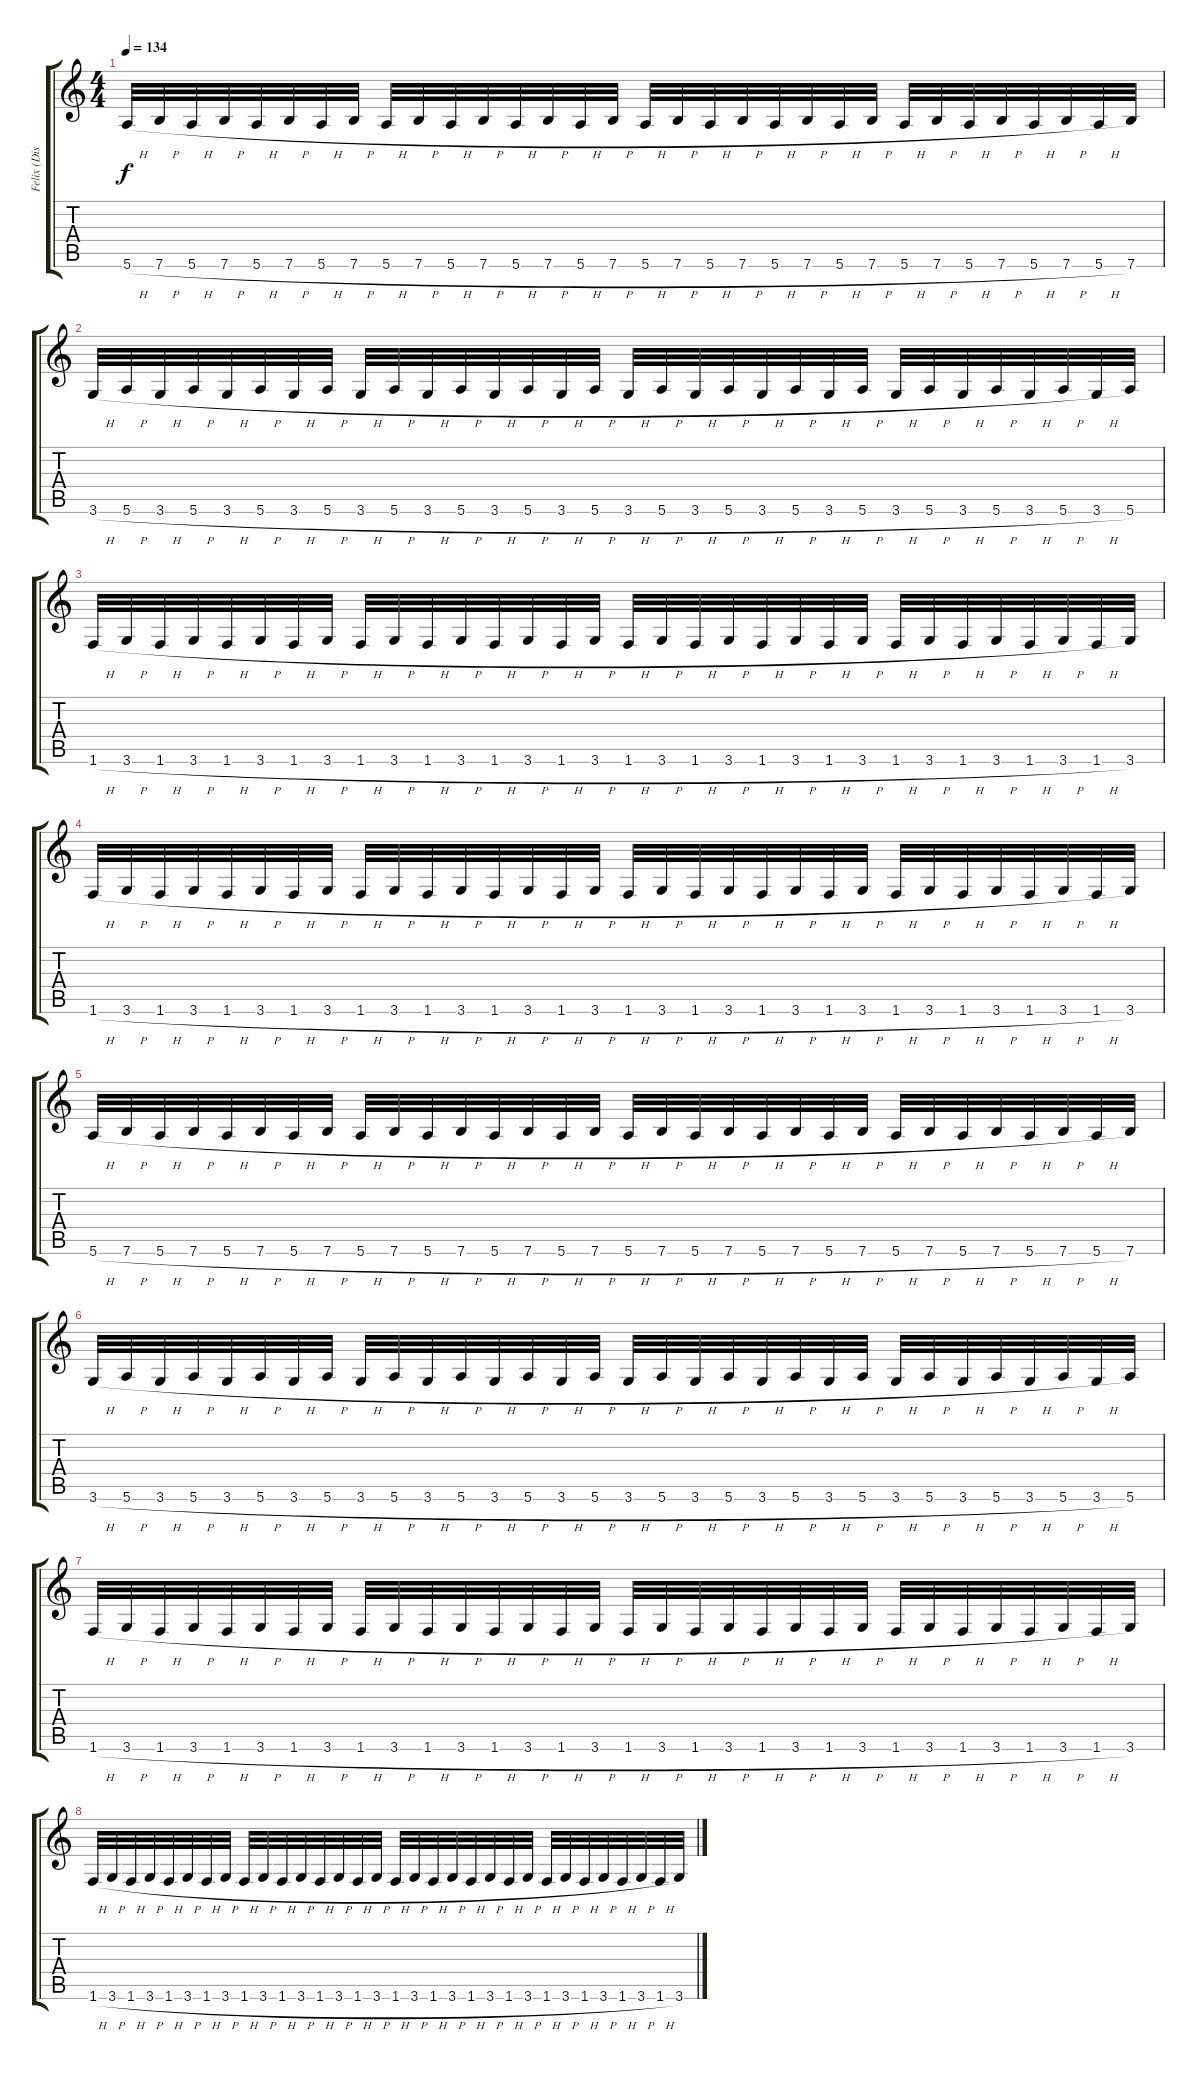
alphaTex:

\track ("Felix (Dist.-Guitar)" "Felix (Dis") {instrument distortionguitar}
\staff {score tabs}
\tuning (E4 B3 G3 D3 A2 E2) {hide}
\ts (4 4)
\tempo 134
\clef g2
\ks c
5.6{h}.32{dy f} 7.6{h}.32 5.6{h}.32 7.6{h}.32 5.6{h}.32 7.6{h}.32 5.6{h}.32 7.6{h}.32 5.6{h}.32 7.6{h}.32 5.6{h}.32 7.6{h}.32 5.6{h}.32 7.6{h}.32 5.6{h}.32 7.6{h}.32 5.6{h}.32 7.6{h}.32 5.6{h}.32 7.6{h}.32 5.6{h}.32 7.6{h}.32 5.6{h}.32 7.6{h}.32 5.6{h}.32 7.6{h}.32 5.6{h}.32 7.6{h}.32 5.6{h}.32 7.6{h}.32 5.6{h}.32 7.6.32 |
3.6{h}.32 5.6{h}.32 3.6{h}.32 5.6{h}.32 3.6{h}.32 5.6{h}.32 3.6{h}.32 5.6{h}.32 3.6{h}.32 5.6{h}.32 3.6{h}.32 5.6{h}.32 3.6{h}.32 5.6{h}.32 3.6{h}.32 5.6{h}.32 3.6{h}.32 5.6{h}.32 3.6{h}.32 5.6{h}.32 3.6{h}.32 5.6{h}.32 3.6{h}.32 5.6{h}.32 3.6{h}.32 5.6{h}.32 3.6{h}.32 5.6{h}.32 3.6{h}.32 5.6{h}.32 3.6{h}.32 5.6.32 |
1.6{h}.32 3.6{h}.32 1.6{h}.32 3.6{h}.32 1.6{h}.32 3.6{h}.32 1.6{h}.32 3.6{h}.32 1.6{h}.32 3.6{h}.32 1.6{h}.32 3.6{h}.32 1.6{h}.32 3.6{h}.32 1.6{h}.32 3.6{h}.32 1.6{h}.32 3.6{h}.32 1.6{h}.32 3.6{h}.32 1.6{h}.32 3.6{h}.32 1.6{h}.32 3.6{h}.32 1.6{h}.32 3.6{h}.32 1.6{h}.32 3.6{h}.32 1.6{h}.32 3.6{h}.32 1.6{h}.32 3.6.32 |
1.6{h}.32 3.6{h}.32 1.6{h}.32 3.6{h}.32 1.6{h}.32 3.6{h}.32 1.6{h}.32 3.6{h}.32 1.6{h}.32 3.6{h}.32 1.6{h}.32 3.6{h}.32 1.6{h}.32 3.6{h}.32 1.6{h}.32 3.6{h}.32 1.6{h}.32 3.6{h}.32 1.6{h}.32 3.6{h}.32 1.6{h}.32 3.6{h}.32 1.6{h}.32 3.6{h}.32 1.6{h}.32 3.6{h}.32 1.6{h}.32 3.6{h}.32 1.6{h}.32 3.6{h}.32 1.6{h}.32 3.6.32 |
5.6{h}.32 7.6{h}.32 5.6{h}.32 7.6{h}.32 5.6{h}.32 7.6{h}.32 5.6{h}.32 7.6{h}.32 5.6{h}.32 7.6{h}.32 5.6{h}.32 7.6{h}.32 5.6{h}.32 7.6{h}.32 5.6{h}.32 7.6{h}.32 5.6{h}.32 7.6{h}.32 5.6{h}.32 7.6{h}.32 5.6{h}.32 7.6{h}.32 5.6{h}.32 7.6{h}.32 5.6{h}.32 7.6{h}.32 5.6{h}.32 7.6{h}.32 5.6{h}.32 7.6{h}.32 5.6{h}.32 7.6.32 |
3.6{h}.32 5.6{h}.32 3.6{h}.32 5.6{h}.32 3.6{h}.32 5.6{h}.32 3.6{h}.32 5.6{h}.32 3.6{h}.32 5.6{h}.32 3.6{h}.32 5.6{h}.32 3.6{h}.32 5.6{h}.32 3.6{h}.32 5.6{h}.32 3.6{h}.32 5.6{h}.32 3.6{h}.32 5.6{h}.32 3.6{h}.32 5.6{h}.32 3.6{h}.32 5.6{h}.32 3.6{h}.32 5.6{h}.32 3.6{h}.32 5.6{h}.32 3.6{h}.32 5.6{h}.32 3.6{h}.32 5.6.32 |
1.6{h}.32 3.6{h}.32 1.6{h}.32 3.6{h}.32 1.6{h}.32 3.6{h}.32 1.6{h}.32 3.6{h}.32 1.6{h}.32 3.6{h}.32 1.6{h}.32 3.6{h}.32 1.6{h}.32 3.6{h}.32 1.6{h}.32 3.6{h}.32 1.6{h}.32 3.6{h}.32 1.6{h}.32 3.6{h}.32 1.6{h}.32 3.6{h}.32 1.6{h}.32 3.6{h}.32 1.6{h}.32 3.6{h}.32 1.6{h}.32 3.6{h}.32 1.6{h}.32 3.6{h}.32 1.6{h}.32 3.6.32 |
1.6{h}.32 3.6{h}.32 1.6{h}.32 3.6{h}.32 1.6{h}.32 3.6{h}.32 1.6{h}.32 3.6{h}.32 1.6{h}.32 3.6{h}.32 1.6{h}.32 3.6{h}.32 1.6{h}.32 3.6{h}.32 1.6{h}.32 3.6{h}.32 1.6{h}.32 3.6{h}.32 1.6{h}.32 3.6{h}.32 1.6{h}.32 3.6{h}.32 1.6{h}.32 3.6{h}.32 1.6{h}.32 3.6{h}.32 1.6{h}.32 3.6{h}.32 1.6{h}.32 3.6{h}.32 1.6{h}.32 3.6.32
